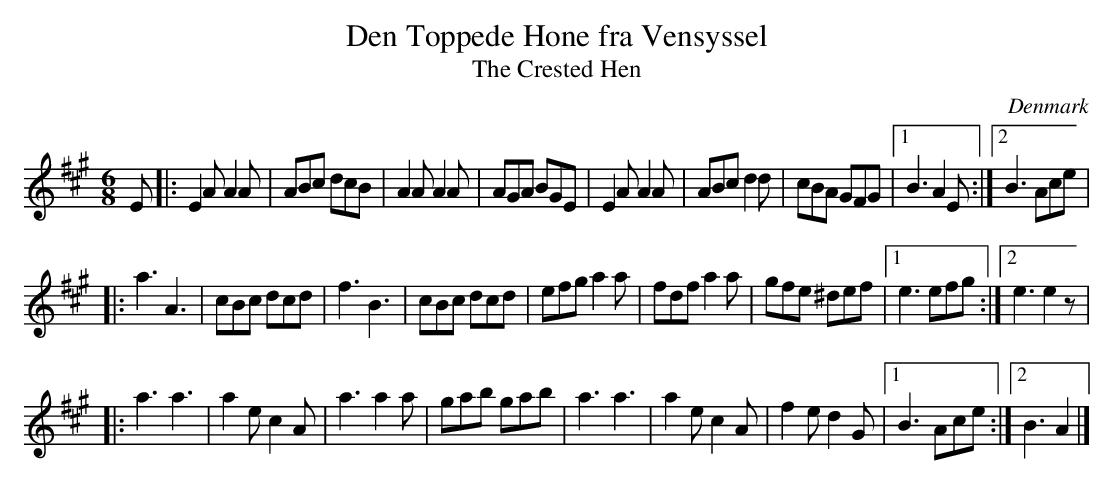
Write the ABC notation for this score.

X:1
T:Den Toppede H\one fra Vensyssel
T:The Crested Hen
O:Denmark
M:6/8
K:A
E|: E2A A2A |ABc dcB |A2A A2A |AGA BGE |\
E2A A2A |ABc d2d |cBA GFG |[1 B3 A2 E :|[2 B3 Ace |
|: a3 A3 |cBc dcd |f3 B3 |cBc dcd |\
efg a2a |fdf a2a |gfe ^def |[1 e3 efg :|[2 e3 e2z |
|: a3 a3 |a2e c2A |a3 a2a |gab gab |\
a3 a3 |a2e c2A |f2e d2G |[1 B3 Ace :|[2 B3 A2 |]
